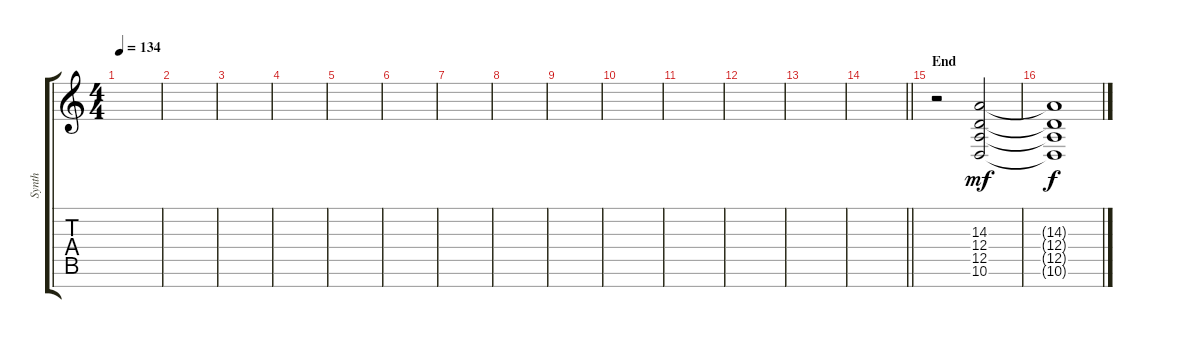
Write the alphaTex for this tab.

\track ("Synth" "Synth") {instrument stringensemble1}
\staff {score tabs}
\tuning (E4 B3 G3 D3 A2 E2 B1) {hide}
\ts (4 4)
\tempo 134
\clef g2
\ks c
|
|
|
|
|
|
|
|
|
|
|
|
|
\barLineRight lightlight
|
\section ("" "End")
r.2 (14.3 12.4 12.5 10.6).2{dy mf} |
(14.3{t} 12.4{t} 12.5{t} 10.6{t}).1{dy f}
